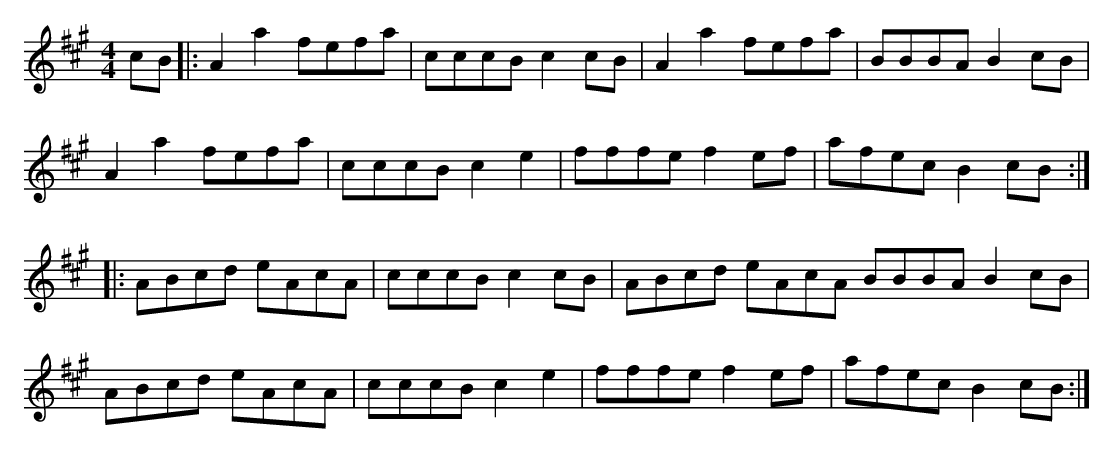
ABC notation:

X:1
M:4/4
K:A
cB|:A2 a2 fefa|cccB c2cB|A2 a2 fefa|BBBA B2cB|
A2 a2 fefa|cccB c2 e2|fffe f2ef|afec B2cB:|
|:ABcd eAcA|cccB c2cB|ABcd eAcA BBBA B2cB|
ABcd eAcA|cccB c2 e2|fffe f2ef|afec B2cB:|
